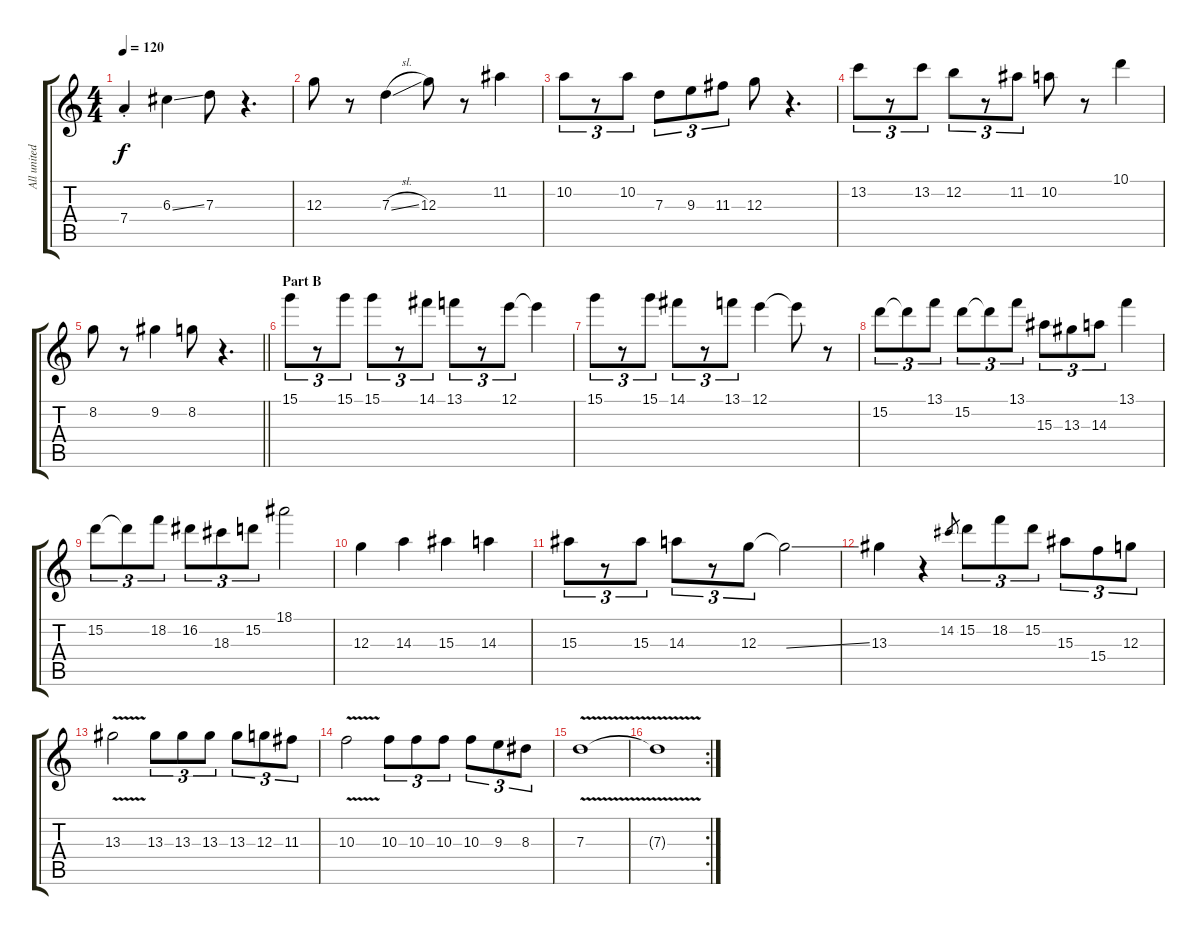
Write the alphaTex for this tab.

\track ("All united" "All united") {mute instrument distortionguitar}
\staff {score tabs}
\tuning (E4 B3 G3 D3 A2 E2) {hide}
\ts (4 4)
\tempo 120
\clef g2
\ks c
7.4{st}.4{dy f} 6.3{ss}.4 7.3.8 r.4{d} |
12.3.8 r.8 7.3{sl}.4 12.3.8 r.8 11.2.4 |
10.2.8{tu (3 2)} r.8{tu (3 2)} 10.2.8{tu (3 2)} 7.3.8{tu (3 2)} 9.3.8{tu (3 2)} 11.3.8{tu (3 2)} 12.3.8 r.4{d} |
13.2.8{tu (3 2)} r.8{tu (3 2)} 13.2.8{tu (3 2)} 12.2.8{tu (3 2)} r.8{tu (3 2)} 11.2.8{tu (3 2)} 10.2.8 r.8 10.1.4 |
\barLineRight lightlight
8.2.8 r.8 9.2.4 8.2.8 r.4{d} |
\section ("" "Part B")
15.1.8{tu (3 2)} r.8{tu (3 2)} 15.1.8{tu (3 2)} 15.1.8{tu (3 2)} r.8{tu (3 2)} 14.1.8{tu (3 2)} 13.1.8{tu (3 2)} r.8{tu (3 2)} 12.1.8{tu (3 2)} 12.1{t}.4 |
15.1.8{tu (3 2)} r.8{tu (3 2)} 15.1.8{tu (3 2)} 14.1.8{tu (3 2)} r.8{tu (3 2)} 13.1.8{tu (3 2)} 12.1.4 12.1{t}.8 r.8 |
15.2.8{tu (3 2)} 15.2{t}.8{tu (3 2)} 13.1.8{tu (3 2)} 15.2.8{tu (3 2)} 15.2{t}.8{tu (3 2)} 13.1.8{tu (3 2)} 15.3.8{tu (3 2)} 13.3.8{tu (3 2)} 14.3.8{tu (3 2)} 13.1.4 |
15.2.8{tu (3 2)} 15.2{t}.8{tu (3 2)} 18.2.8{tu (3 2)} 16.2.8{tu (3 2)} 18.3.8{tu (3 2)} 15.2.8{tu (3 2)} 18.1.2 |
12.3.4 14.3.4 15.3.4 14.3.4 |
15.3.8{tu (3 2)} r.8{tu (3 2)} 15.3.8{tu (3 2)} 14.3.8{tu (3 2)} r.8{tu (3 2)} 12.3.8{tu (3 2)} 12.3{ss t}.2 |
13.3.4 r.4 14.2.8{gr} 15.2.8{tu (3 2)} 18.2.8{tu (3 2)} 15.2.8{tu (3 2)} 15.3.8{tu (3 2)} 15.4.8{tu (3 2)} 12.3.8{tu (3 2)} |
13.3{v}.2 13.3.8{tu (3 2)} 13.3.8{tu (3 2)} 13.3.8{tu (3 2)} 13.3.8{tu (3 2)} 12.3.8{tu (3 2)} 11.3.8{tu (3 2)} |
10.3{v}.2 10.3.8{tu (3 2)} 10.3.8{tu (3 2)} 10.3.8{tu (3 2)} 10.3.8{tu (3 2)} 9.3.8{tu (3 2)} 8.3.8{tu (3 2)} |
7.3{v}.1 |
\rc 2
7.3{t}.1
